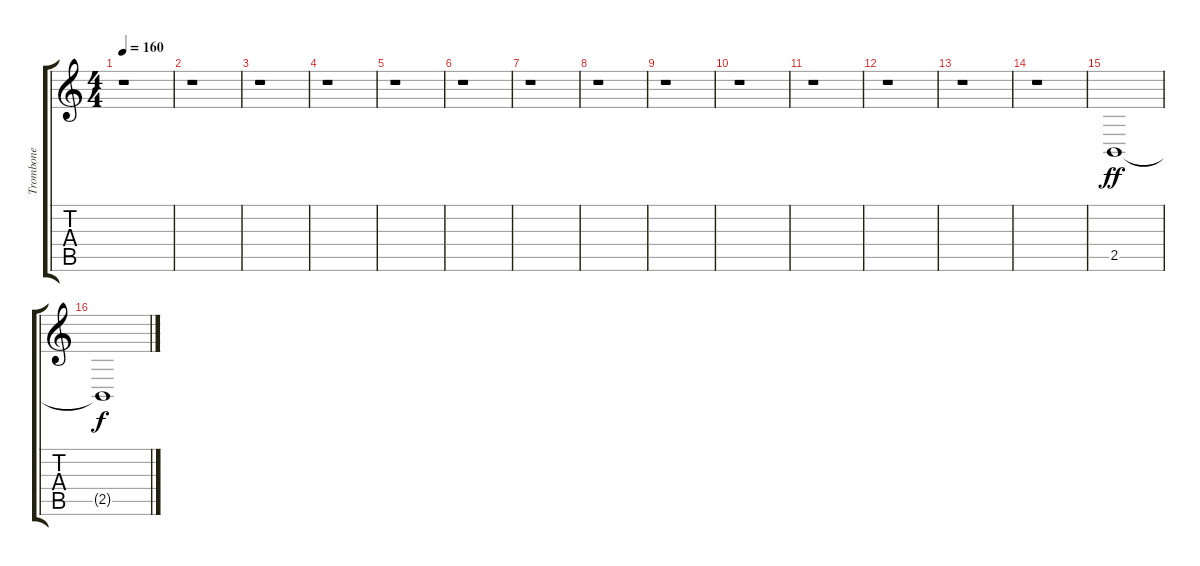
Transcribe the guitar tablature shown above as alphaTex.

\track ("Trombone" "Trombone") {instrument trombone}
\staff {score tabs}
\tuning (E4 B3 G3 D3 A2 E2) {hide}
\ts (4 4)
\tempo 160
\clef g2
\ks c
r.1{dy f} |
r.1 |
r.1 |
r.1 |
r.1 |
r.1 |
r.1 |
r.1 |
r.1 |
r.1 |
r.1 |
r.1 |
r.1 |
r.1 |
2.5.1{dy ff} |
2.5{t}.1{dy f}
